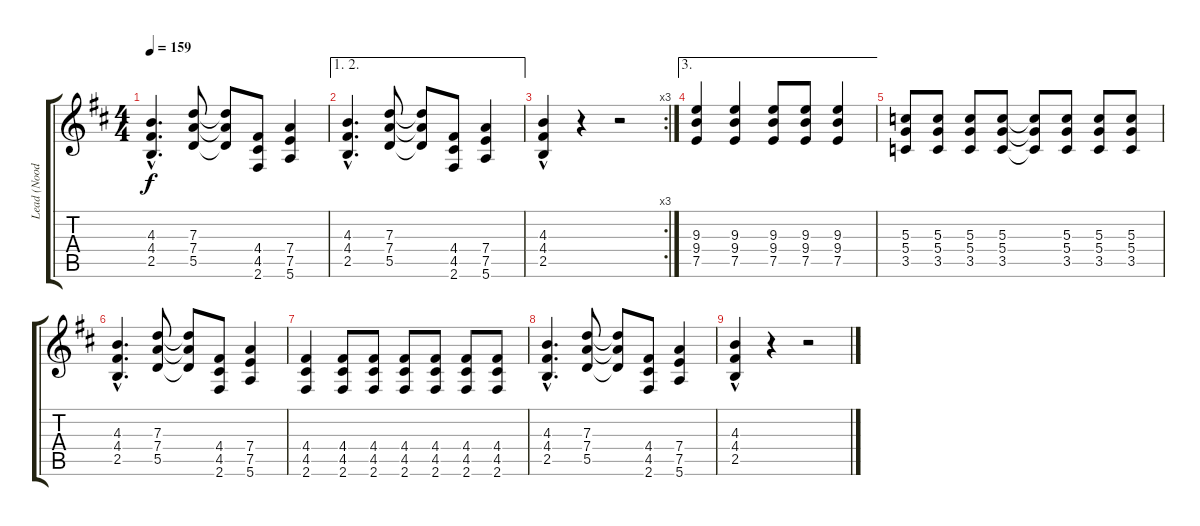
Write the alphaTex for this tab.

\track ("Lead (Noodles)" "Lead (Nood") {instrument distortionguitar}
\staff {score tabs}
\tuning (E4 B3 G3 D3 A2 E2) {hide}
\ts (4 4)
\tempo 159
\clef g2
\ks d
(4.3{hac} 4.4{hac} 2.5{hac}).4{d dy f} (7.3 7.4 5.5).8 (7.3{t} 7.4{t} 5.5{t}).8 (4.4 4.5 2.6).8 (7.4 7.5 5.6).4 |
\ae (1 2)
(4.3{hac} 4.4{hac} 2.5{hac}).4{d} (7.3 7.4 5.5).8 (7.3{t} 7.4{t} 5.5{t}).8 (4.4 4.5 2.6).8 (7.4 7.5 5.6).4 |
\rc 3
(4.3 4.4 2.5{hac}).4 r.4 r.2 |
\ae 3
(9.3 9.4 7.5).4 (9.3 9.4 7.5).4 (9.3 9.4 7.5).8 (9.3 9.4 7.5).8 (9.3 9.4 7.5).4 |
(5.3 5.4 3.5).8 (5.3 5.4 3.5).8 (5.3 5.4 3.5).8 (5.3 5.4 3.5).8 (5.3{t} 5.4{t} 3.5{t}).8 (5.3 5.4 3.5).8 (5.3 5.4 3.5).8 (5.3 5.4 3.5).8 |
(4.3{hac} 4.4{hac} 2.5{hac}).4{d} (7.3 7.4 5.5).8 (7.3{t} 7.4{t} 5.5{t}).8 (4.4 4.5 2.6).8 (7.4 7.5 5.6).4 |
(4.4 4.5 2.6).4 (4.4 4.5 2.6).8 (4.4 4.5 2.6).8 (4.4 4.5 2.6).8 (4.4 4.5 2.6).8 (4.4 4.5 2.6).8 (4.4 4.5 2.6).8 |
(4.3{hac} 4.4{hac} 2.5{hac}).4{d} (7.3 7.4 5.5).8 (7.3{t} 7.4{t} 5.5{t}).8 (4.4 4.5 2.6).8 (7.4 7.5 5.6).4 |
(4.3 4.4 2.5{hac}).4 r.4 r.2
